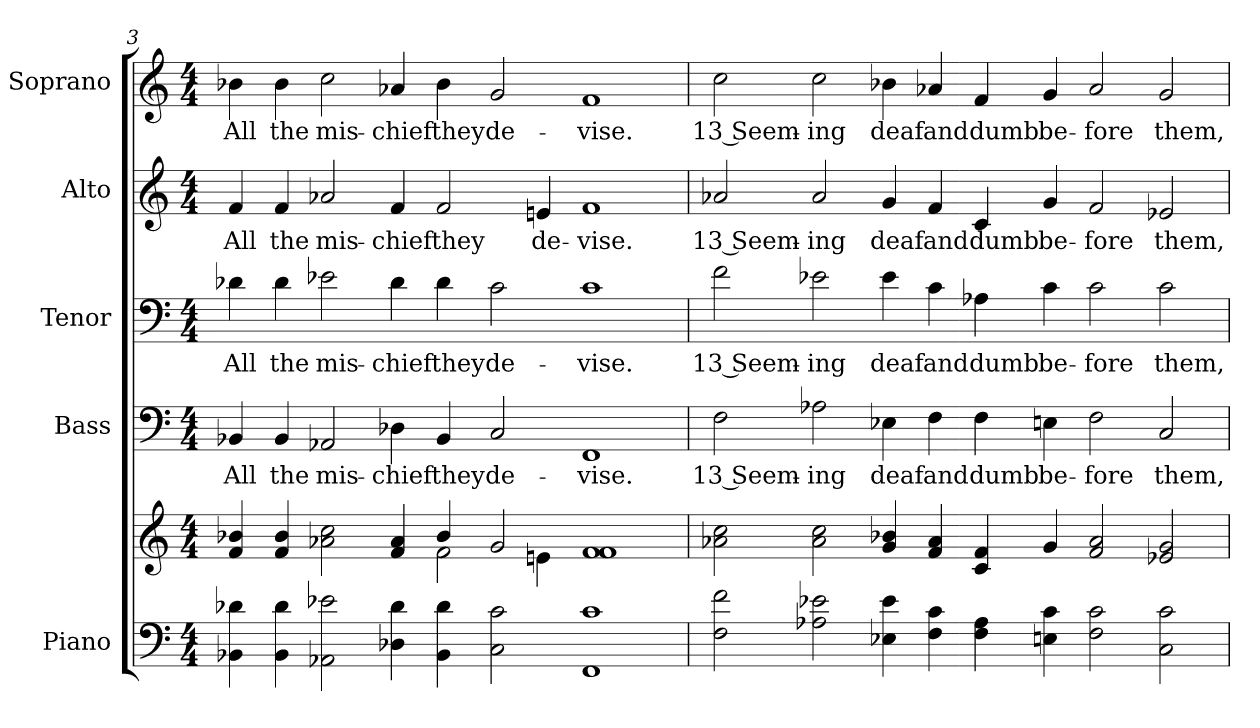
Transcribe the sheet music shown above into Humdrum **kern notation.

**kern	**kern	**kern	**text	**kern	**text	**kern	**text	**kern	**text
*part5	*part5	*part4	*part4	*part3	*part3	*part2	*part2	*part1	*part1
*staff6	*staff5	*staff4	*staff4	*staff3	*staff3	*staff2	*staff2	*staff1	*staff1
*I"Piano	*	*I"Bass	*	*I"Tenor	*	*I"Alto	*	*I"Soprano	*
*I'Pno.	*	*I'B.	*	*I'T.	*	*I'A.	*	*I'S.	*
!!LO:PB:g=z
*clefF4	*clefG2	*clefF4	*	*clefF4	*	*clefG2	*	*clefG2	*
*k[]	*k[]	*k[]	*	*k[]	*	*k[]	*	*k[]	*
*C:	*C:	*C:	*	*C:	*	*C:	*	*C:	*
*M4/4	*M4/4	*M4/4	*	*M4/4	*	*M4/4	*	*M4/4	*
=3	=3	=3	=3	=3	=3	=3	=3	=3	=3
*	*^	*	*	*	*	*	*	*	*
!	!	!	!	!LO:LY:b:color=#000000	!	!	!	!	!	!
!	!	!	!	!	!	!LO:LY:b:color=#000000	!	!	!	!
!	!	!	!	!	!	!	!	!LO:LY:b:color=#000000	!	!
!	!	!	!	!	!	!	!	!	!	!LO:LY:b:color=#000000
4BB-Xi\ 4d-Xi	4fi/ 4b-Xi	2ryy	4BB-Xi/	All	4d-Xi\	All	4fi/	All	4b-Xi\	All
!	!	!	!	!LO:LY:b:color=#000000	!	!	!	!	!	!
!	!	!	!	!	!	!LO:LY:b:color=#000000	!	!	!	!
!	!	!	!	!	!	!	!	!LO:LY:b:color=#000000	!	!
!	!	!	!	!	!	!	!	!	!	!LO:LY:b:color=#000000
4BB-i\ 4d-i	4fi/ 4b-i	.	4BB-i/	the	4d-i\	the	4fi/	the	4b-i\	the
!	!	!	!	!LO:LY:b:color=#000000	!	!	!	!	!	!
!	!	!	!	!	!	!LO:LY:b:color=#000000	!	!	!	!
!	!	!	!	!	!	!	!	!LO:LY:b:color=#000000	!	!
!	!	!	!	!	!	!	!	!	!	!LO:LY:b:color=#000000
2AA-Xi\ 2e-Xi	2a-Xi\ 2cci	2ryy	2AA-Xi/	mis-	2e-Xi\	mis-	2a-Xi/	mis-	2cci\	mis-
!	!	!	!	!LO:LY:b:color=#000000	!	!	!	!	!	!
!	!	!	!	!	!	!LO:LY:b:color=#000000	!	!	!	!
!	!	!	!	!	!	!	!	!LO:LY:b:color=#000000	!	!
!	!	!	!	!	!	!	!	!	!	!LO:LY:b:color=#000000
4D-Xi\ 4d-i	4fi/ 4a-i	4ryy	4D-Xi\	-chief	4d-i\	-chief	4fi/	-chief	4a-Xi/	-chief
!	!	!	!	!LO:LY:b:color=#000000	!	!	!	!	!	!
!	!	!	!	!	!	!LO:LY:b:color=#000000	!	!	!	!
!	!	!	!	!	!	!	!	!LO:LY:b:color=#000000	!	!
!	!	!	!	!	!	!	!	!	!	!LO:LY:b:color=#000000
4BB-i\ 4d-i	4b-i/	2fi\	4BB-i/	they	4d-i\	they	2fi/	they	4b-i\	they
!	!	!	!	!LO:LY:b:color=#000000	!	!	!	!	!	!
!	!	!	!	!	!	!LO:LY:b:color=#000000	!	!	!	!
!	!	!	!	!	!	!	!	!	!	!LO:LY:b:color=#000000
2Ci\ 2ci	2gi/	.	2Ci/	de-	2ci\	de-	.	.	2gi/	de-
!	!	!	!	!	!	!	!	!LO:LY:b:color=#000000	!	!
.	.	4eni\	.	.	.	.	4eni/	de-	.	.
!	!	!	!	!LO:LY:b:color=#000000	!	!	!	!	!	!
!	!	!	!	!	!	!LO:LY:b:color=#000000	!	!	!	!
!	!	!	!	!	!	!	!	!LO:LY:b:color=#000000	!	!
!	!	!	!	!	!	!	!	!	!	!LO:LY:b:color=#000000
1FFi 1ci	1fi 1fi	1ryy	1FFi	-vise.	1ci	-vise.	1fi	-vise.	1fi	-vise.
*	*v	*v	*	*	*	*	*	*	*	*
=4	=4	=4	=4	=4	=4	=4	=4	=4	=4
*	*^	*	*	*	*	*	*	*	*
!	!	!	!	!LO:LY:b:color=#000000	!	!	!	!	!	!
*	*v	*v	*	*	*	*	*	*	*	*
*	*^	*	*	*	*	*	*	*	*
!	!	!	!	!	!	!LO:LY:b:color=#000000	!	!	!	!
*	*v	*v	*	*	*	*	*	*	*	*
*	*^	*	*	*	*	*	*	*	*
!	!	!	!	!	!	!	!	!LO:LY:b:color=#000000	!	!
*	*v	*v	*	*	*	*	*	*	*	*
*	*^	*	*	*	*	*	*	*	*
!	!	!	!	!	!	!	!	!	!	!LO:LY:b:color=#000000
*	*v	*v	*	*	*	*	*	*	*	*
2Fi\ 2fi	2a-Xi\ 2cci	2Fi\	13 Seem-	2fi\	13 Seem-	2a-Xi/	13 Seem-	2cci\	13 Seem-
!	!	!	!LO:LY:b:color=#000000	!	!	!	!	!	!
!	!	!	!	!	!LO:LY:b:color=#000000	!	!	!	!
!	!	!	!	!	!	!	!LO:LY:b:color=#000000	!	!
!	!	!	!	!	!	!	!	!	!LO:LY:b:color=#000000
2A-Xi\ 2e-Xi	2a-i\ 2cci	2A-Xi\	-ing	2e-Xi\	-ing	2a-i/	-ing	2cci\	-ing
!	!	!	!LO:LY:b:color=#000000	!	!	!	!	!	!
!	!	!	!	!	!LO:LY:b:color=#000000	!	!	!	!
!	!	!	!	!	!	!	!LO:LY:b:color=#000000	!	!
!	!	!	!	!	!	!	!	!	!LO:LY:b:color=#000000
4E-Xi\ 4e-i	4gi/ 4b-Xi	4E-Xi\	deaf	4e-i\	deaf	4gi/	deaf	4b-Xi\	deaf
!	!	!	!LO:LY:b:color=#000000	!	!	!	!	!	!
!	!	!	!	!	!LO:LY:b:color=#000000	!	!	!	!
!	!	!	!	!	!	!	!LO:LY:b:color=#000000	!	!
!	!	!	!	!	!	!	!	!	!LO:LY:b:color=#000000
4Fi\ 4ci	4fi/ 4a-i	4Fi\	and	4ci\	and	4fi/	and	4a-Xi/	and
!	!	!	!LO:LY:b:color=#000000	!	!	!	!	!	!
!	!	!	!	!	!LO:LY:b:color=#000000	!	!	!	!
!	!	!	!	!	!	!	!LO:LY:b:color=#000000	!	!
!	!	!	!	!	!	!	!	!	!LO:LY:b:color=#000000
4Fi\ 4A-i	4ci/ 4fi	4Fi\	dumb	4A-Xi\	dumb	4ci/	dumb	4fi/	dumb
!	!	!	!LO:LY:b:color=#000000	!	!	!	!	!	!
!	!	!	!	!	!LO:LY:b:color=#000000	!	!	!	!
!	!	!	!	!	!	!	!LO:LY:b:color=#000000	!	!
!	!	!	!	!	!	!	!	!	!LO:LY:b:color=#000000
4Eni\ 4ci	4gi/	4Eni\	be-	4ci\	be-	4gi/	be-	4gi/	be-
!	!	!	!LO:LY:b:color=#000000	!	!	!	!	!	!
!	!	!	!	!	!LO:LY:b:color=#000000	!	!	!	!
!	!	!	!	!	!	!	!LO:LY:b:color=#000000	!	!
!	!	!	!	!	!	!	!	!	!LO:LY:b:color=#000000
2Fi\ 2ci	2fi/ 2a-i	2Fi\	-fore	2ci\	-fore	2fi/	-fore	2a-i/	-fore
!	!	!	!LO:LY:b:color=#000000	!	!	!	!	!	!
!	!	!	!	!	!LO:LY:b:color=#000000	!	!	!	!
!	!	!	!	!	!	!	!LO:LY:b:color=#000000	!	!
!	!	!	!	!	!	!	!	!	!LO:LY:b:color=#000000
2Ci\ 2ci	2e-Xi/ 2gi	2Ci/	them,	2ci\	them,	2e-Xi/	them,	2gi/	them,
=	=	=	=	=	=	=	=	=	=
*-	*-	*-	*-	*-	*-	*-	*-	*-	*-
